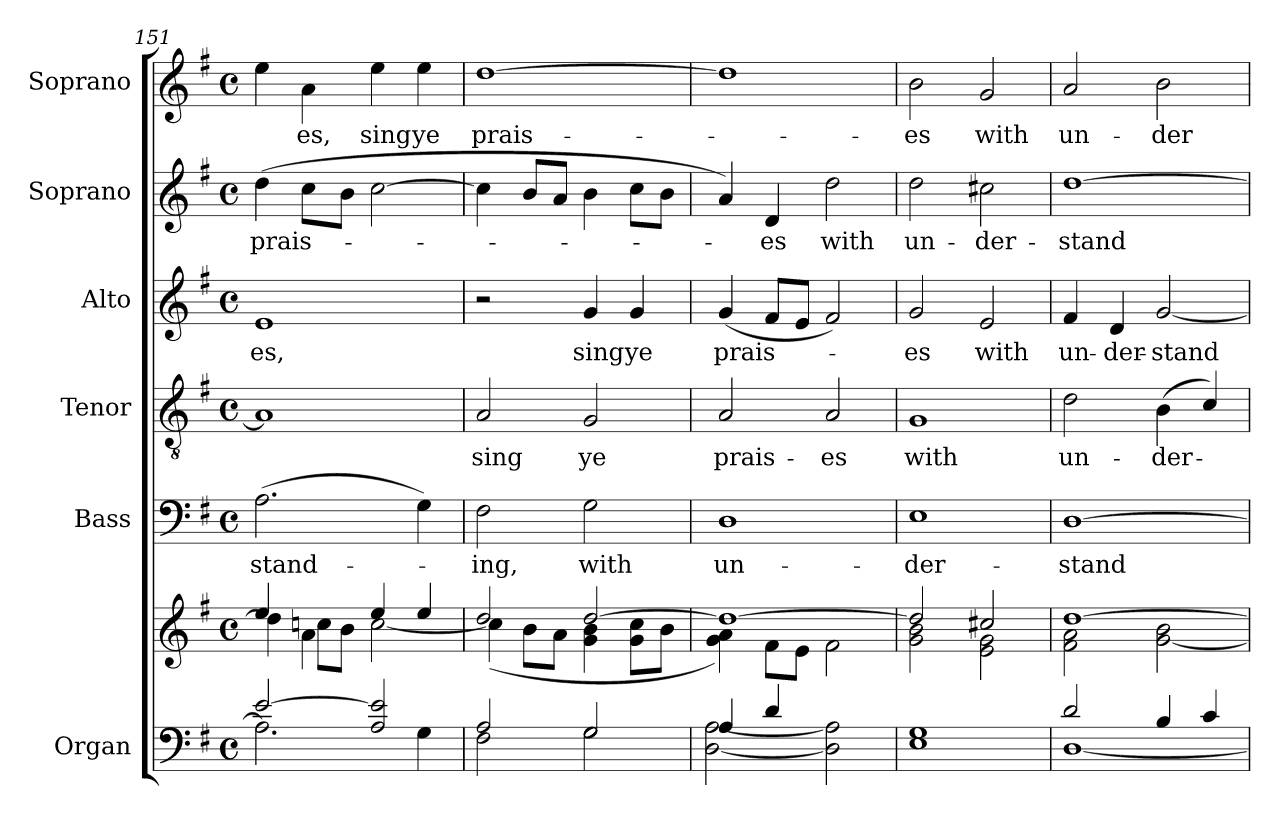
**kern	**kern	**kern	**text	**kern	**text	**kern	**text	**kern	**text	**kern	**text
*part6	*part6	*part5	*part5	*part4	*part4	*part3	*part3	*part2	*part2	*part1	*part1
*staff7	*staff6	*staff5	*staff5	*staff4	*staff4	*staff3	*staff3	*staff2	*staff2	*staff1	*staff1
*I"Organ	*	*I"Bass	*	*I"Tenor	*	*I"Alto	*	*I"Soprano	*	*I"Soprano	*
*I'Org.	*	*I'B.	*	*I'T.	*	*I'A.	*	*I'S.	*	*I'S.	*
!!LO:LB:g=z
*clefF4	*clefG2	*clefF4	*	*clefGv2	*	*clefG2	*	*clefG2	*	*clefG2	*
*	*	*	*	*ITrd7c12	*	*	*	*	*	*	*
*k[f#]	*k[f#]	*k[f#]	*	*k[f#]	*	*k[f#]	*	*k[f#]	*	*k[f#]	*
*G:	*G:	*G:	*	*G:	*	*G:	*	*G:	*	*G:	*
*M4/4	*M4/4	*M4/4	*	*M4/4	*	*M4/4	*	*M4/4	*	*M4/4	*
*met(c)	*met(c)	*met(c)	*	*met(c)	*	*met(c)	*	*met(c)	*	*met(c)	*
=151	=151	=151	=151	=151	=151	=151	=151	=151	=151	=151	=151
*^	*^	*	*	*	*	*	*	*	*	*	*
!	!	!	!	!	!LO:LY:b:color=#000000	!	!	!	!	!	!	!	!
!	!	!	!	!	!	!	!	!	!LO:LY:b:color=#000000	!	!	!	!
!	!	!	!	!	!	!	!	!	!	!	!LO:LY:b:color=#000000	!	!
[>2ei/	2.Ai\]	4eei/	4ddi\]	(2.Ai\	-stand-	1AAi]	.	1ei	-es,	(4ddi\	prais-	4eei\	.
!	!	!	!	!	!	!	!	!	!	!	!	!	!LO:LY:b:color=#000000
.	.	4ai\	8ccni\L	.	.	.	.	.	.	8cci\L	.	4ai\	-es,
.	.	.	8bi\J	.	.	.	.	.	.	8bi\J	.	.	.
!	!	!	!	!	!	!	!	!	!	!	!	!	!LO:LY:b:color=#000000
2Ai/ 2ei]	.	4eei/	[<2cci\	.	.	.	.	.	.	[>2cci\	.	4eei\	sing
!	!	!	!	!	!	!	!	!	!	!	!	!	!LO:LY:b:color=#000000
.	4Gi\	4eei/	.	4Gi\)	.	.	.	.	.	.	.	4eei\	ye
=152	=152	=152	=152	=152	=152	=152	=152	=152	=152	=152	=152	=152	=152
!	!	!	!	!	!LO:LY:b:color=#000000	!	!	!	!	!	!	!	!
!	!	!	!	!	!	!	!LO:LY:b:color=#000000	!	!	!	!	!	!
!	!	!	!	!	!	!	!	!	!	!	!	!	!LO:LY:b:color=#000000
2Ai/	2F#i\	2ddi/	(4cci\]	2F#i\	-ing,	2AAi/	sing	2r	.	4cci\]	.	[>1ddi	prais-
.	.	.	8bi\L	.	.	.	.	.	.	8bi/L	.	.	.
.	.	.	8ai\J	.	.	.	.	.	.	8ai/J	.	.	.
!	!	!	!	!	!LO:LY:b:color=#000000	!	!	!	!	!	!	!	!
!	!	!	!	!	!	!	!LO:LY:b:color=#000000	!	!	!	!	!	!
!	!	!	!	!	!	!	!	!	!LO:LY:b:color=#000000	!	!	!	!
2Gi/	2Gi\	[>2ddi/	4gi\ 4bi	2Gi\	with	2GGi/	ye	4gi/	sing	4bi\	.	.	.
!	!	!	!	!	!	!	!	!	!LO:LY:b:color=#000000	!	!	!	!
.	.	.	8gi\ 8cciL	.	.	.	.	4gi/	ye	8cci\L	.	.	.
.	.	.	8bi\J	.	.	.	.	.	.	8bi\J	.	.	.
=153	=153	=153	=153	=153	=153	=153	=153	=153	=153	=153	=153	=153	=153
!	!	!	!	!	!LO:LY:b:color=#000000	!	!	!	!	!	!	!	!
!	!	!	!	!	!	!	!LO:LY:b:color=#000000	!	!	!	!	!	!
!	!	!	!	!	!	!	!	!	!LO:LY:b:color=#000000	!	!	!	!
4Ai/	[<2Di\ [<2Ai	1ddi_>	4gi\ 4ai)	1Di	un-	2AAi/	prais-	(4gi/	prais-	4ai/)	.	1ddi]	.
!	!	!	!	!	!	!	!	!	!	!	!LO:LY:b:color=#000000	!	!
4di/	.	.	8f#i\L	.	.	.	.	8f#i/L	.	4di/	-es	.	.
.	.	.	8ei\J	.	.	.	.	8ei/J	.	.	.	.	.
!	!	!	!	!	!	!	!LO:LY:b:color=#000000	!	!	!	!	!	!
!	!	!	!	!	!	!	!	!	!	!	!LO:LY:b:color=#000000	!	!
2ryy	2Di\] 2Ai]	.	2f#i\	.	.	2AAi/	-es	2f#i/)	.	2ddi\	with	.	.
*v	*v	*	*	*	*	*	*	*	*	*	*	*	*
!!LO:PB:g=z
=154	=154	=154	=154	=154	=154	=154	=154	=154	=154	=154	=154	=154
*^	*	*	*	*	*	*	*	*	*	*	*	*
!	!	!	!	!	!LO:LY:b:color=#000000	!	!	!	!	!	!	!	!
*v	*v	*	*	*	*	*	*	*	*	*	*	*	*
*^	*	*	*	*	*	*	*	*	*	*	*	*
!	!	!	!	!	!	!	!LO:LY:b:color=#000000	!	!	!	!	!	!
*v	*v	*	*	*	*	*	*	*	*	*	*	*	*
*^	*	*	*	*	*	*	*	*	*	*	*	*
!	!	!	!	!	!	!	!	!	!LO:LY:b:color=#000000	!	!	!	!
*v	*v	*	*	*	*	*	*	*	*	*	*	*	*
*^	*	*	*	*	*	*	*	*	*	*	*	*
!	!	!	!	!	!	!	!	!	!	!	!LO:LY:b:color=#000000	!	!
*v	*v	*	*	*	*	*	*	*	*	*	*	*	*
*^	*	*	*	*	*	*	*	*	*	*	*	*
!	!	!	!	!	!	!	!	!	!	!	!	!	!LO:LY:b:color=#000000
*v	*v	*	*	*	*	*	*	*	*	*	*	*	*
1Ei 1Gi	2ddi/]	2gi\ 2bi	1Ei	-der-	1GGi	with	2gi/	-es	2ddi\	un-	2bi\	-es
!	!	!	!	!	!	!	!	!LO:LY:b:color=#000000	!	!	!	!
!	!	!	!	!	!	!	!	!	!	!LO:LY:b:color=#000000	!	!
!	!	!	!	!	!	!	!	!	!	!	!	!LO:LY:b:color=#000000
.	2cc#Xi/	2ei\ 2gi	.	.	.	.	2ei/	with	2cc#Xi\	-der-	2gi/	with
=155	=155	=155	=155	=155	=155	=155	=155	=155	=155	=155	=155	=155
*^	*	*	*	*	*	*	*	*	*	*	*	*
!	!	!	!	!	!LO:LY:b:color=#000000	!	!	!	!	!	!	!	!
!	!	!	!	!	!	!	!LO:LY:b:color=#000000	!	!	!	!	!	!
!	!	!	!	!	!	!	!	!	!LO:LY:b:color=#000000	!	!	!	!
!	!	!	!	!	!	!	!	!	!	!	!LO:LY:b:color=#000000	!	!
!	!	!	!	!	!	!	!	!	!	!	!	!	!LO:LY:b:color=#000000
2di/	[<1Di	[>1ddi	2f#i\ 2ai	[>1Di	-stand-	2Di\	un-	4f#i/	un-	[>1ddi	-stand-	2ai/	un-
!	!	!	!	!	!	!	!	!	!LO:LY:b:color=#000000	!	!	!	!
.	.	.	.	.	.	.	.	4di/	-der-	.	.	.	.
!	!	!	!	!	!	!	!LO:LY:b:color=#000000	!	!	!	!	!	!
!	!	!	!	!	!	!	!	!	!LO:LY:b:color=#000000	!	!	!	!
!	!	!	!	!	!	!	!	!	!	!	!	!	!LO:LY:b:color=#000000
4Bi/	.	.	[<2gi\ 2bi	.	.	(4BBi\	-der-	[<2gi/	-stand-	.	.	2bi\	-der-
4ci/	.	.	.	.	.	4Ci/)	.	.	.	.	.	.	.
*v	*v	*	*	*	*	*	*	*	*	*	*	*	*
*	*v	*v	*	*	*	*	*	*	*	*	*	*
=	=	=	=	=	=	=	=	=	=	=	=
*-	*-	*-	*-	*-	*-	*-	*-	*-	*-	*-	*-
